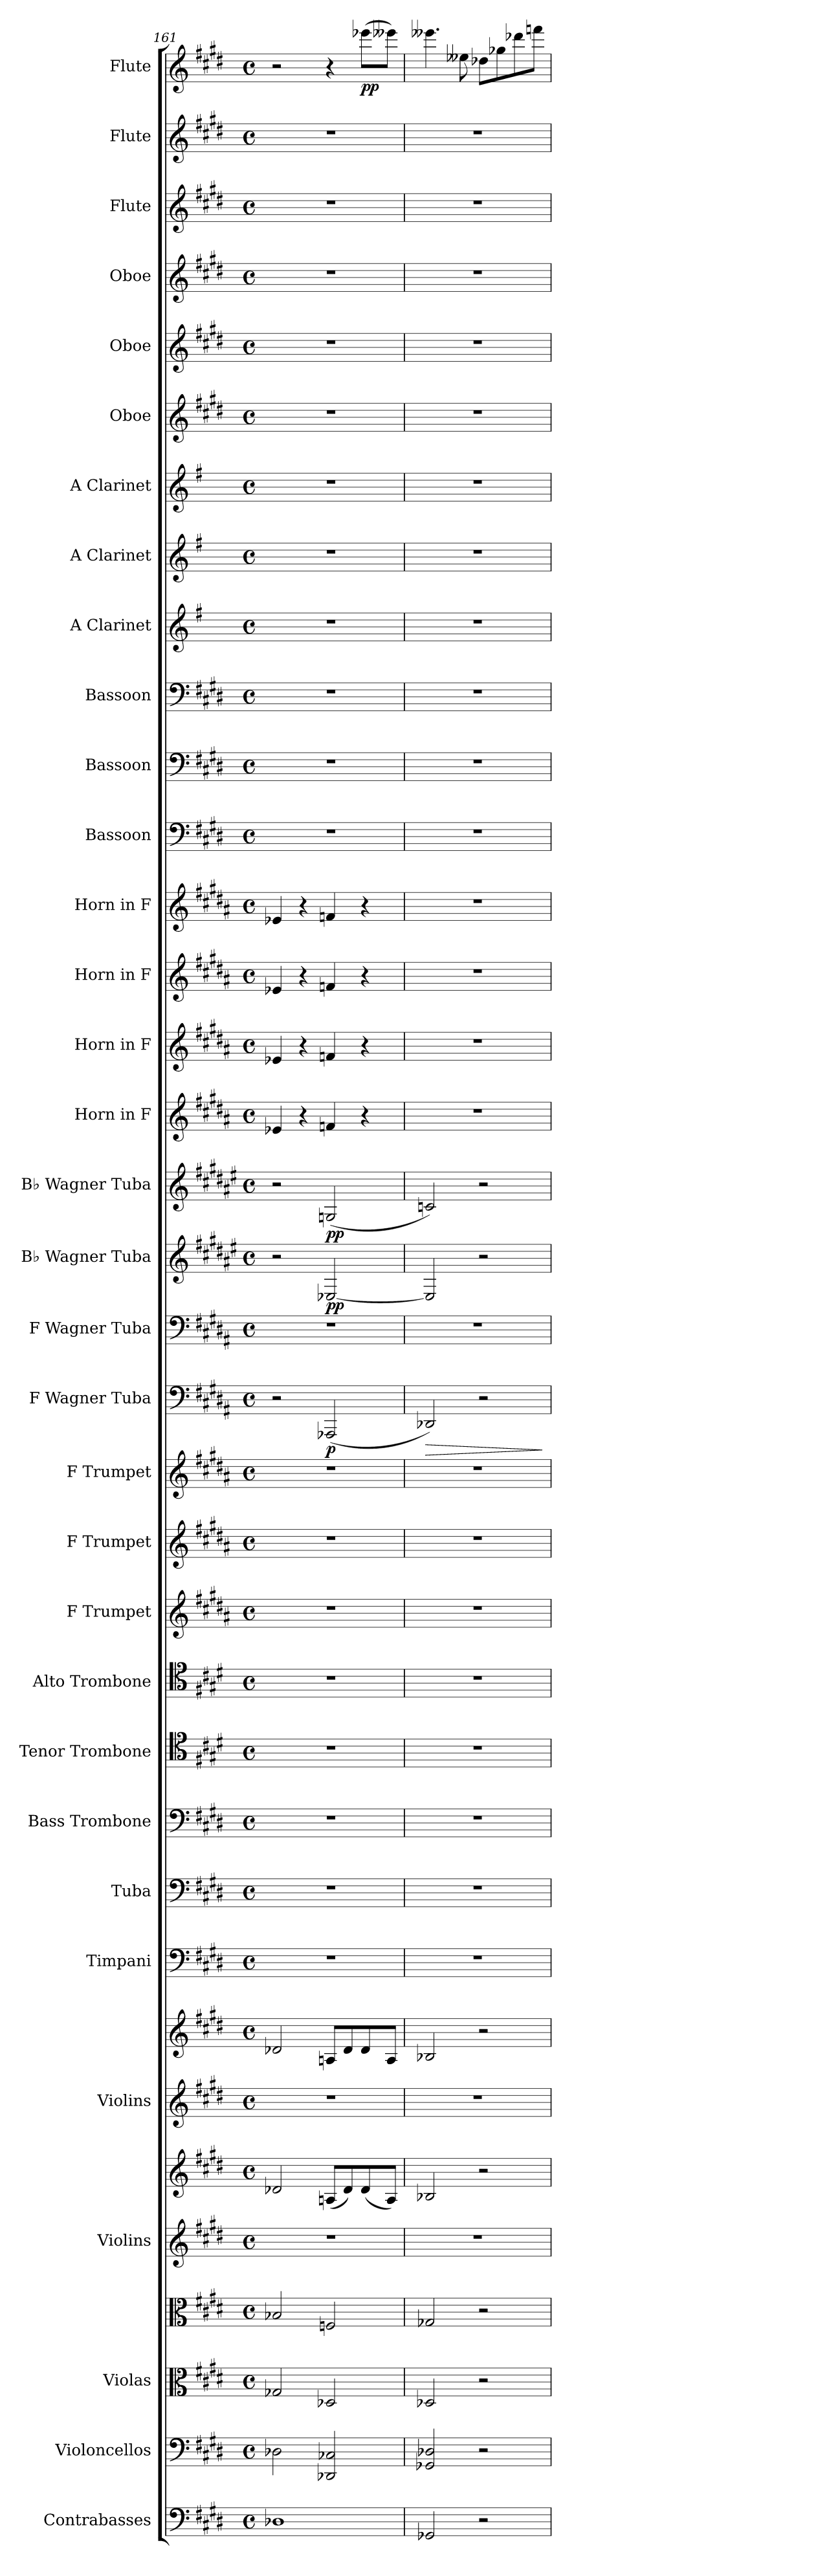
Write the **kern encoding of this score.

**kern	**kern	**kern	**kern	**kern	**kern	**kern	**kern	**kern	**kern	**kern	**kern	**kern	**kern	**kern	**kern	**kern	**dynam	**kern	**kern	**dynam	**kern	**dynam	**kern	**kern	**kern	**kern	**kern	**kern	**kern	**kern	**kern	**kern	**kern	**kern	**kern	**kern	**kern	**kern	**dynam
*part33	*part32	*part31	*part31	*part30	*part30	*part29	*part29	*part28	*part27	*part26	*part25	*part24	*part23	*part22	*part21	*part20	*part20	*part19	*part18	*part18	*part17	*part17	*part16	*part15	*part14	*part13	*part12	*part11	*part10	*part9	*part8	*part7	*part6	*part5	*part4	*part3	*part2	*part1	*part1
*staff36	*staff35	*staff34	*staff33	*staff32	*staff31	*staff30	*staff29	*staff28	*staff27	*staff26	*staff25	*staff24	*staff23	*staff22	*staff21	*staff20	*staff20	*staff19	*staff18	*staff18	*staff17	*staff17	*staff16	*staff15	*staff14	*staff13	*staff12	*staff11	*staff10	*staff9	*staff8	*staff7	*staff6	*staff5	*staff4	*staff3	*staff2	*staff1	*staff1
*I"Contrabasses	*I"Violoncellos	*I"Violas	*	*I"Violins	*	*I"Violins	*	*I"Timpani	*I"Tuba	*I"Bass Trombone	*I"Tenor Trombone	*I"Alto Trombone	*I"F Trumpet	*I"F Trumpet	*I"F Trumpet	*I"F Wagner Tuba	*	*I"F Wagner Tuba	*I"B♭ Wagner Tuba	*	*I"B♭ Wagner Tuba	*	*I"Horn in F	*I"Horn in F	*I"Horn in F	*I"Horn in F	*I"Bassoon	*I"Bassoon	*I"Bassoon	*I"A Clarinet	*I"A Clarinet	*I"A Clarinet	*I"Oboe	*I"Oboe	*I"Oboe	*I"Flute	*I"Flute	*I"Flute	*
*I'Cbs.	*I'Vcs.	*I'Vlas.	*	*I'Vlns.	*	*I'Vlns.	*	*I'Timp.	*I'Tba.	*I'B. Tbn.	*I'T. Tbn.	*I'A. Tbn.	*I'F Tpt.	*I'F Tpt.	*I'F Tpt.	*I'F Wag. Tu.	*	*I'F Wag. Tu.	*I'B♭ Wag. Tu.	*	*I'B♭ Wag. Tu.	*	*	*	*	*	*I'Bsn.	*I'Bsn.	*I'Bsn.	*I'A Cl.	*I'A Cl.	*I'A Cl.	*I'Ob.	*I'Ob.	*I'Ob.	*I'Fl.	*I'Fl.	*I'Fl.	*
*clefF4	*clefF4	*clefC3	*clefC3	*clefG2	*clefG2	*clefG2	*clefG2	*clefF4	*clefF4	*clefF4	*clefC4	*clefC4	*clefG2	*clefG2	*clefG2	*clefF4	*	*clefF4	*clefG2	*	*clefG2	*	*clefG2	*clefG2	*clefG2	*clefG2	*clefF4	*clefF4	*clefF4	*clefG2	*clefG2	*clefG2	*clefG2	*clefG2	*clefG2	*clefG2	*clefG2	*clefG2	*
*ITrd7c12	*	*	*	*	*	*	*	*	*	*	*	*	*ITrd-3c-5	*ITrd-3c-5	*ITrd-3c-5	*ITrd4c7	*	*ITrd4c7	*ITrd1c2	*	*ITrd1c2	*	*ITrd4c7	*ITrd4c7	*ITrd4c7	*ITrd4c7	*	*	*	*ITrd2c3	*ITrd2c3	*ITrd2c3	*	*	*	*	*	*	*
*k[f#c#g#d#]	*k[f#c#g#d#]	*k[f#c#g#d#]	*k[f#c#g#d#]	*k[f#c#g#d#]	*k[f#c#g#d#]	*k[f#c#g#d#]	*k[f#c#g#d#]	*k[f#c#g#d#]	*k[f#c#g#d#]	*k[f#c#g#d#]	*k[f#c#g#d#]	*k[f#c#g#d#]	*k[f#c#g#d#]	*k[f#c#g#d#]	*k[f#c#g#d#]	*k[f#c#g#d#]	*	*k[f#c#g#d#]	*k[f#c#g#d#]	*	*k[f#c#g#d#]	*	*k[f#c#g#d#]	*k[f#c#g#d#]	*k[f#c#g#d#]	*k[f#c#g#d#]	*k[f#c#g#d#]	*k[f#c#g#d#]	*k[f#c#g#d#]	*k[f#c#g#d#]	*k[f#c#g#d#]	*k[f#c#g#d#]	*k[f#c#g#d#]	*k[f#c#g#d#]	*k[f#c#g#d#]	*k[f#c#g#d#]	*k[f#c#g#d#]	*k[f#c#g#d#]	*
*M4/4	*M4/4	*M4/4	*M4/4	*M4/4	*M4/4	*M4/4	*M4/4	*M4/4	*M4/4	*M4/4	*M4/4	*M4/4	*M4/4	*M4/4	*M4/4	*M4/4	*	*M4/4	*M4/4	*	*M4/4	*	*M4/4	*M4/4	*M4/4	*M4/4	*M4/4	*M4/4	*M4/4	*M4/4	*M4/4	*M4/4	*M4/4	*M4/4	*M4/4	*M4/4	*M4/4	*M4/4	*
*met(c)	*met(c)	*met(c)	*met(c)	*met(c)	*met(c)	*met(c)	*met(c)	*met(c)	*met(c)	*met(c)	*met(c)	*met(c)	*met(c)	*met(c)	*met(c)	*met(c)	*	*met(c)	*met(c)	*	*met(c)	*	*met(c)	*met(c)	*met(c)	*met(c)	*met(c)	*met(c)	*met(c)	*met(c)	*met(c)	*met(c)	*met(c)	*met(c)	*met(c)	*met(c)	*met(c)	*met(c)	*
=161	=161	=161	=161	=161	=161	=161	=161	=161	=161	=161	=161	=161	=161	=161	=161	=161	=161	=161	=161	=161	=161	=161	=161	=161	=161	=161	=161	=161	=161	=161	=161	=161	=161	=161	=161	=161	=161	=161	=161
1DD-X	2D-X\	2G-X/	2B-X/	1r	2d-X/	1r	2d-X/	1r	1r	1r	1r	1r	1r	1r	1r	2r	.	1r	2r	.	2r	.	4A-X/	4A-X/	4A-X/	4A-X/	1r	1r	1r	1r	1r	1r	1r	1r	1r	1r	1r	2r	.
.	.	.	.	.	.	.	.	.	.	.	.	.	.	.	.	.	.	.	.	.	.	.	4r	4r	4r	4r	.	.	.	.	.	.	.	.	.	.	.	.	.
!	!	!	!	!	!	!	!	!	!	!	!	!	!	!	!	!	!LO:DY:b	!	!	!LO:DY:b	!	!LO:DY:b	!	!	!	!	!	!	!	!	!	!	!	!	!	!	!	!	!
.	2DD-X/ 2C-X/	2D-X/	2Fn/	.	(<8An/L	.	8An/L	.	.	.	.	.	.	.	.	(<2DDD-X/	p	.	[2D-X/	pp	(<2Fn/	pp	4B-X/	4B-X/	4B-X/	4B-X/	.	.	.	.	.	.	.	.	.	.	.	4r	.
.	.	.	.	.	8d-/)	.	8d-/	.	.	.	.	.	.	.	.	.	.	.	.	.	.	.	.	.	.	.	.	.	.	.	.	.	.	.	.	.	.	.	.
!	!	!	!	!	!	!	!	!	!	!	!	!	!	!	!	!	!	!	!	!	!	!	!	!	!	!	!	!	!	!	!	!	!	!	!	!	!	!	!LO:DY:b
.	.	.	.	.	(<8d-/	.	8d-/	.	.	.	.	.	.	.	.	.	.	.	.	.	.	.	4r	4r	4r	4r	.	.	.	.	.	.	.	.	.	.	.	(>8eee-X\L	pp
.	.	.	.	.	8A/J)	.	8A/J	.	.	.	.	.	.	.	.	.	.	.	.	.	.	.	.	.	.	.	.	.	.	.	.	.	.	.	.	.	.	8eee--X\J)	.
=162	=162	=162	=162	=162	=162	=162	=162	=162	=162	=162	=162	=162	=162	=162	=162	=162	=162	=162	=162	=162	=162	=162	=162	=162	=162	=162	=162	=162	=162	=162	=162	=162	=162	=162	=162	=162	=162	=162	=162
!	!	!	!	!	!	!	!	!	!	!	!	!	!	!	!	!	!LO:HP:b	!	!	!	!	!	!	!	!	!	!	!	!	!	!	!	!	!	!	!	!	!	!
2GGG-X/	2GG-X/ 2D-X/	2D-X/	2G-X/	1r	2B-X/	1r	2B-X/	1r	1r	1r	1r	1r	1r	1r	1r	2GGG-X/)	>	1r	2D-/]	.	2B-X/)	.	1r	1r	1r	1r	1r	1r	1r	1r	1r	1r	1r	1r	1r	1r	1r	4.eee--X\	.
.	.	.	.	.	.	.	.	.	.	.	.	.	.	.	.	.	.	.	.	.	.	.	.	.	.	.	.	.	.	.	.	.	.	.	.	.	.	8ee--X\	.
2r	2r	2r	2r	.	2r	.	2r	.	.	.	.	.	.	.	.	2r	.	.	2r	.	2r	.	.	.	.	.	.	.	.	.	.	.	.	.	.	.	.	8dd-X\L	.
.	.	.	.	.	.	.	.	.	.	.	.	.	.	.	.	.	.	.	.	.	.	.	.	.	.	.	.	.	.	.	.	.	.	.	.	.	.	8gg-X\	.
.	.	.	.	.	.	.	.	.	.	.	.	.	.	.	.	.	.	.	.	.	.	.	.	.	.	.	.	.	.	.	.	.	.	.	.	.	.	8ddd-X\	.
.	.	.	.	.	.	.	.	.	.	.	.	.	.	.	.	.	.	.	.	.	.	.	.	.	.	.	.	.	.	.	.	.	.	.	.	.	.	8fffn\J	.
.	.	.	.	.	.	.	.	.	.	.	.	.	.	.	.	.	]	.	.	.	.	.	.	.	.	.	.	.	.	.	.	.	.	.	.	.	.	.	.
=	=	=	=	=	=	=	=	=	=	=	=	=	=	=	=	=	=	=	=	=	=	=	=	=	=	=	=	=	=	=	=	=	=	=	=	=	=	=	=
*-	*-	*-	*-	*-	*-	*-	*-	*-	*-	*-	*-	*-	*-	*-	*-	*-	*-	*-	*-	*-	*-	*-	*-	*-	*-	*-	*-	*-	*-	*-	*-	*-	*-	*-	*-	*-	*-	*-	*-
